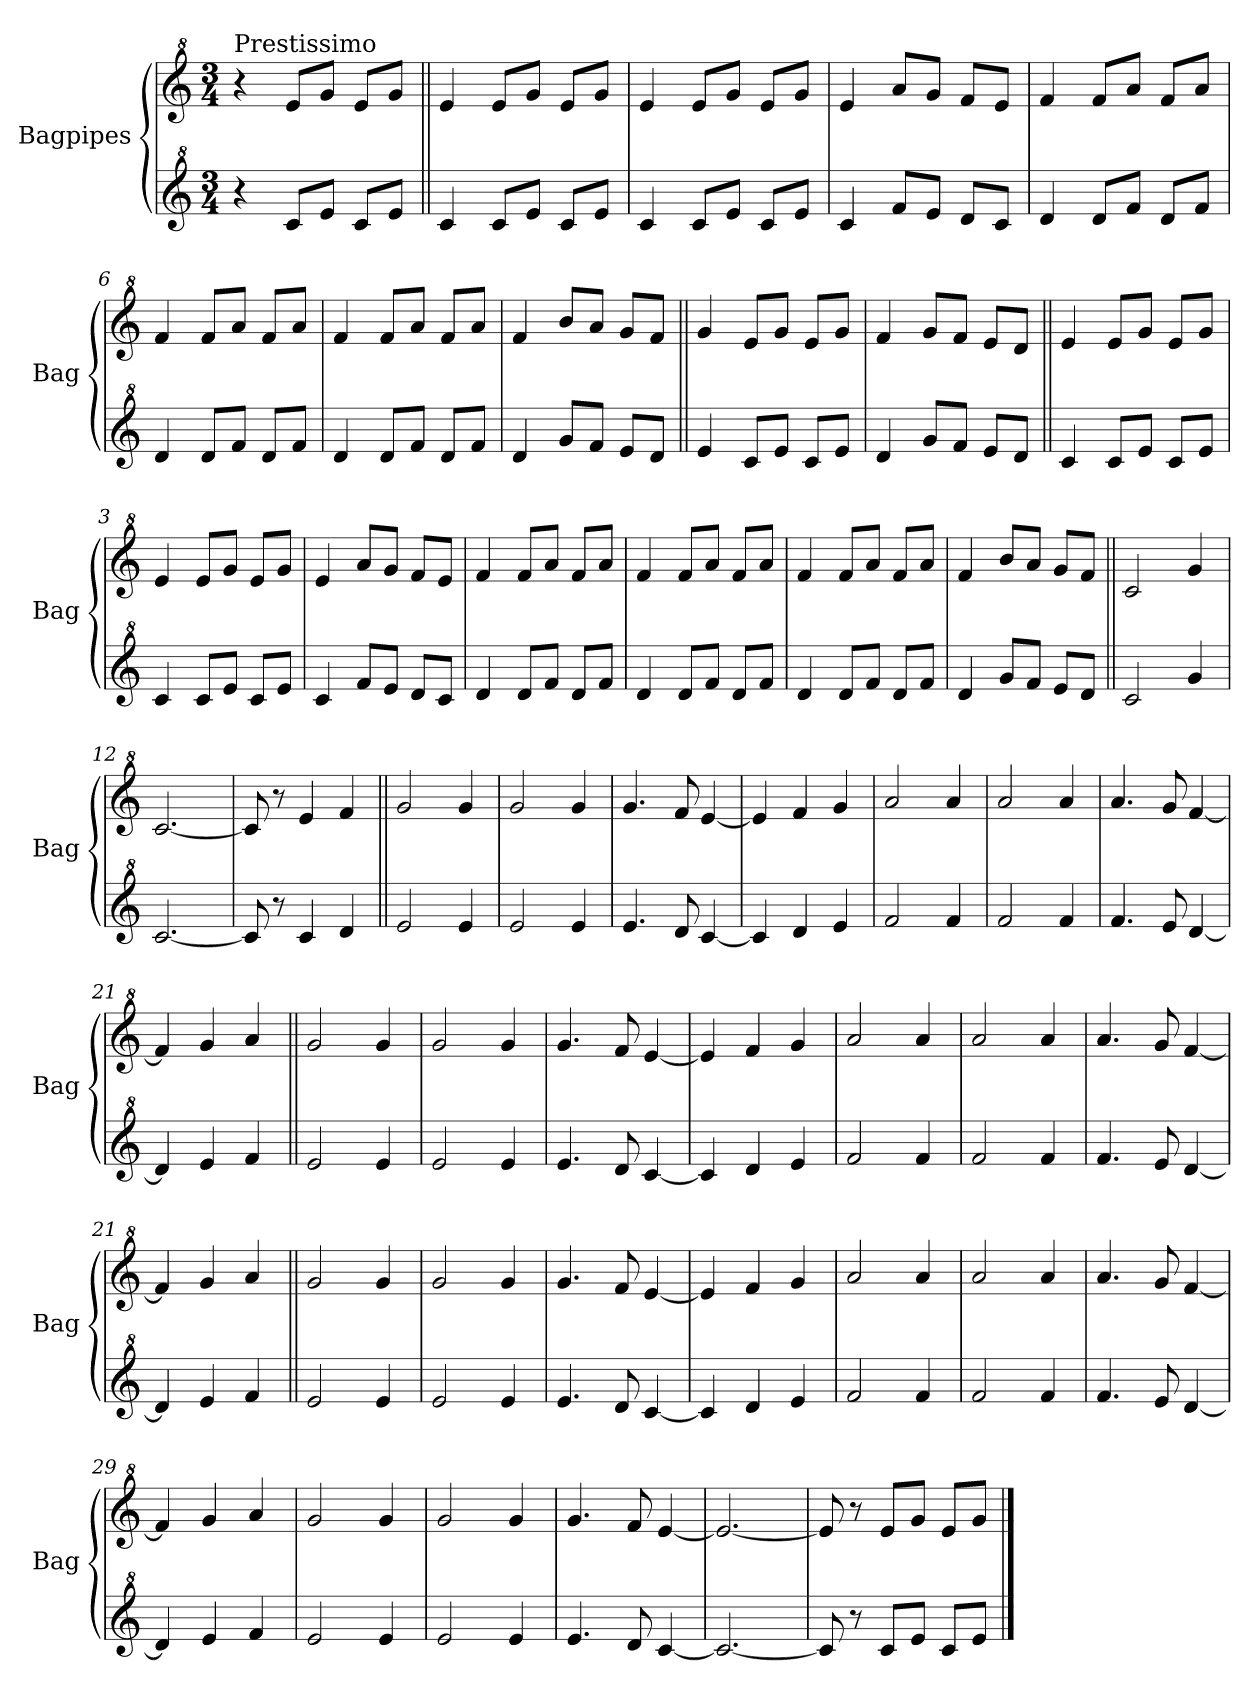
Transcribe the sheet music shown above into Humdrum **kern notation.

**kern	**kern
*part2	*part1
*staff2	*staff1
*I"Bagpipes	*I"Bagpipes
*I'Bag	*I'Bag
*clefG^2	*clefG^2
*k[]	*k[]
*C:	*C:
*M3/4	*M3/4
=1	=1
!	!LO:TX:a:t=Prestissimo
4r	4r
8cc/L	8ee/L
8ee/J	8gg/J
8cc/L	8ee/L
8ee/J	8gg/J
=2||	=2||
4cc/	4ee/
8cc/L	8ee/L
8ee/J	8gg/J
8cc/L	8ee/L
8ee/J	8gg/J
=3	=3
4cc/	4ee/
8cc/L	8ee/L
8ee/J	8gg/J
8cc/L	8ee/L
8ee/J	8gg/J
=4	=4
4cc/	4ee/
8ff/L	8aa/L
8ee/J	8gg/J
8dd/L	8ff/L
8cc/J	8ee/J
=5	=5
4dd/	4ff/
8dd/L	8ff/L
8ff/J	8aa/J
8dd/L	8ff/L
8ff/J	8aa/J
=6	=6
4dd/	4ff/
8dd/L	8ff/L
8ff/J	8aa/J
8dd/L	8ff/L
8ff/J	8aa/J
=7	=7
4dd/	4ff/
8dd/L	8ff/L
8ff/J	8aa/J
8dd/L	8ff/L
8ff/J	8aa/J
!!LO:LB:g=z
=8	=8
4dd/	4ff/
8gg/L	8bb/L
8ff/J	8aa/J
8ee/L	8gg/L
8dd/J	8ff/J
=9||	=9||
4ee/	4gg/
8cc/L	8ee/L
8ee/J	8gg/J
8cc/L	8ee/L
8ee/J	8gg/J
=10	=10
4dd/	4ff/
8gg/L	8gg/L
8ff/J	8ff/J
8ee/L	8ee/L
8dd/J	8dd/J
=2||	=2||
4cc/	4ee/
8cc/L	8ee/L
8ee/J	8gg/J
8cc/L	8ee/L
8ee/J	8gg/J
=3	=3
4cc/	4ee/
8cc/L	8ee/L
8ee/J	8gg/J
8cc/L	8ee/L
8ee/J	8gg/J
=4	=4
4cc/	4ee/
8ff/L	8aa/L
8ee/J	8gg/J
8dd/L	8ff/L
8cc/J	8ee/J
=5	=5
4dd/	4ff/
8dd/L	8ff/L
8ff/J	8aa/J
8dd/L	8ff/L
8ff/J	8aa/J
=6	=6
4dd/	4ff/
8dd/L	8ff/L
8ff/J	8aa/J
8dd/L	8ff/L
8ff/J	8aa/J
=7	=7
4dd/	4ff/
8dd/L	8ff/L
8ff/J	8aa/J
8dd/L	8ff/L
8ff/J	8aa/J
!!LO:LB:g=z
=8	=8
4dd/	4ff/
8gg/L	8bb/L
8ff/J	8aa/J
8ee/L	8gg/L
8dd/J	8ff/J
=11||	=11||
2cc/	2cc/
4gg/	4gg/
=12	=12
[2.cc/	[2.cc/
=13	=13
8cc/]	8cc/]
8r	8r
4cc/	4ee/
4dd/	4ff/
=14||	=14||
2ee/	2gg/
4ee/	4gg/
=15	=15
2ee/	2gg/
4ee/	4gg/
=16	=16
4.ee/	4.gg/
8dd/	8ff/
[4cc/	[4ee/
!!LO:LB:g=z
=17	=17
4cc/]	4ee/]
4dd/	4ff/
4ee/	4gg/
=18	=18
2ff/	2aa/
4ff/	4aa/
=19	=19
2ff/	2aa/
4ff/	4aa/
=20	=20
4.ff/	4.aa/
8ee/	8gg/
[4dd/	[4ff/
=21	=21
4dd/]	4ff/]
4ee/	4gg/
4ff/	4aa/
=14a||	=14a||
2ee/	2gg/
4ee/	4gg/
=15a	=15a
2ee/	2gg/
4ee/	4gg/
=16a	=16a
4.ee/	4.gg/
8dd/	8ff/
[4cc/	[4ee/
!!LO:LB:g=z
=17a	=17a
4cc/]	4ee/]
4dd/	4ff/
4ee/	4gg/
=18a	=18a
2ff/	2aa/
4ff/	4aa/
=19a	=19a
2ff/	2aa/
4ff/	4aa/
=20a	=20a
4.ff/	4.aa/
8ee/	8gg/
[4dd/	[4ff/
=21a	=21a
4dd/]	4ff/]
4ee/	4gg/
4ff/	4aa/
=22||	=22||
2ee/	2gg/
4ee/	4gg/
=23	=23
2ee/	2gg/
4ee/	4gg/
=24	=24
4.ee/	4.gg/
8dd/	8ff/
[4cc/	[4ee/
=25	=25
4cc/]	4ee/]
4dd/	4ff/
4ee/	4gg/
=26	=26
2ff/	2aa/
4ff/	4aa/
=27	=27
2ff/	2aa/
4ff/	4aa/
!!LO:LB:g=z
=28	=28
4.ff/	4.aa/
8ee/	8gg/
[4dd/	[4ff/
=29	=29
4dd/]	4ff/]
4ee/	4gg/
4ff/	4aa/
=30	=30
2ee/	2gg/
4ee/	4gg/
=31	=31
2ee/	2gg/
4ee/	4gg/
=32	=32
4.ee/	4.gg/
8dd/	8ff/
[4cc/	[4ee/
=33	=33
2.cc/_	2.ee/_
=34	=34
8cc/]	8ee/]
8r	8r
8cc/L	8ee/L
8ee/J	8gg/J
8cc/L	8ee/L
8ee/J	8gg/J
==	==
*-	*-
